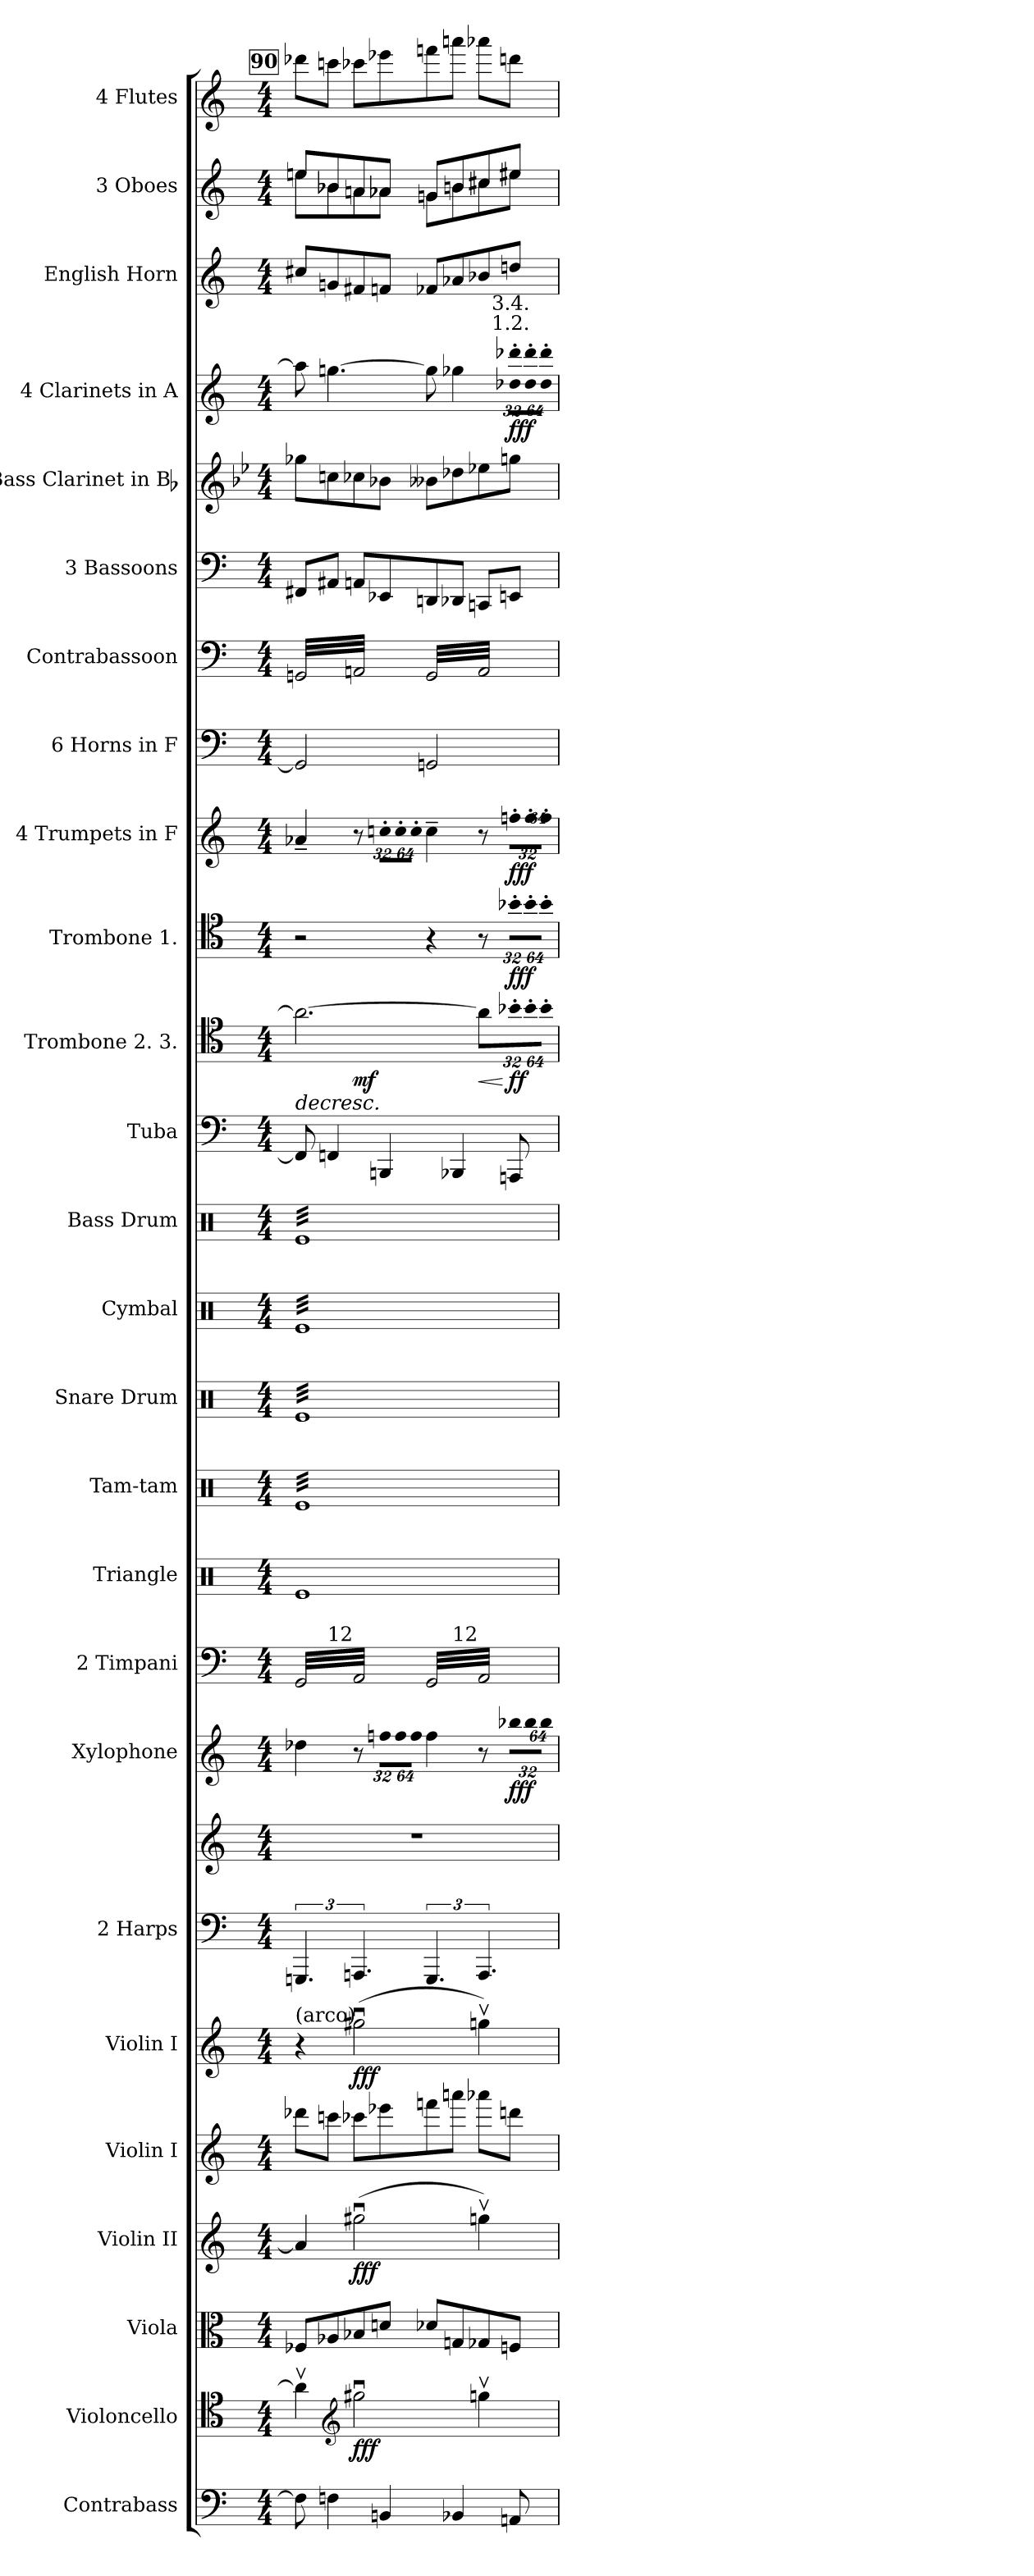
**kern	**kern	**dynam	**kern	**kern	**dynam	**kern	**kern	**dynam	**kern	**kern	**kern	**dynam	**kern	**kern	**kern	**kern	**kern	**kern	**kern	**kern	**dynam	**kern	**dynam	**kern	**dynam	**kern	**kern	**kern	**kern	**kern	**dynam	**kern	**kern	**kern
*part26	*part25	*part25	*part24	*part23	*part23	*part22	*part21	*part21	*part20	*part20	*part19	*part19	*part18	*part17	*part16	*part15	*part14	*part13	*part12	*part11	*part11	*part10	*part10	*part9	*part9	*part8	*part7	*part6	*part5	*part4	*part4	*part3	*part2	*part1
*staff27	*staff26	*staff26	*staff25	*staff24	*staff24	*staff23	*staff22	*staff22	*staff21	*staff20	*staff19	*staff19	*staff18	*staff17	*staff16	*staff15	*staff14	*staff13	*staff12	*staff11	*staff11	*staff10	*staff10	*staff9	*staff9	*staff8	*staff7	*staff6	*staff5	*staff4	*staff4	*staff3	*staff2	*staff1
*I"Contrabass	*I"Violoncello	*	*I"Viola	*I"Violin II	*	*I"Violin I	*I"Violin I	*	*I"2 Harps	*	*I"Xylophone	*	*I"2 Timpani	*I"Triangle	*I"Tam-tam	*I"Snare Drum	*I"Cymbal	*I"Bass Drum	*I"Tuba	*I"Trombone 2. 3.	*	*I"Trombone 1.	*	*I"4 Trumpets in F	*	*I"6 Horns in F	*I"Contrabassoon	*I"3 Bassoons	*I"Bass Clarinet in Bb	*I"4 Clarinets in A	*	*I"English Horn	*I"3 Oboes	*I"4 Flutes
*I'Cb.	*I'Vc.	*	*I'Vla.	*I'Vln. II	*	*I'Vln. I	*I'Vln. I	*	*I'Hp.	*	*I'Xyl.	*	*I'Timp.	*I'Tri.	*I'T.-t.	*I'S. D.	*I'Cym.	*I'B. D.	*I'Tba.	*I'Tbn.	*	*I'Tbn.	*	*	*	*I'Hn. 1. 2.	*I'Cbsn.	*I'Bsn.	*I'B. Cl.	*I'Cl.	*	*I'Eng. Hn.	*I'Ob.	*I'Fl.
*clefF4	*clefC4	*	*clefC3	*clefG2	*	*clefG2	*clefG2	*	*clefF4	*clefG2	*clefG2	*	*clefF4	*clefX	*clefX	*clefX	*clefX	*clefX	*clefF4	*clefC4	*	*clefC4	*	*clefG2	*	*clefF4	*clefF4	*clefF4	*clefG2	*clefG2	*	*clefG2	*clefG2	*clefG2
*ITrd7c12	*	*	*	*	*	*	*	*	*	*	*ITrd-7c-12	*	*	*	*	*	*	*	*	*	*	*	*	*ITrd-3c-5	*	*ITrd-3c-5	*ITrd7c12	*	*ITrd8c14	*ITrd2c3	*	*ITrd4c7	*	*
*k[]	*k[]	*	*k[]	*k[]	*	*k[]	*k[]	*	*k[]	*k[]	*k[]	*	*k[]	*k[]	*k[]	*k[]	*k[]	*k[]	*k[]	*k[]	*	*k[]	*	*k[b-]	*	*k[b-]	*k[]	*k[]	*k[b-e-]	*k[f#c#g#]	*	*k[b-]	*k[]	*k[]
*M4/4	*M4/4	*	*M4/4	*M4/4	*	*M4/4	*M4/4	*	*M4/4	*M4/4	*M4/4	*	*M4/4	*M4/4	*M4/4	*M4/4	*M4/4	*M4/4	*M4/4	*M4/4	*	*M4/4	*	*M4/4	*	*M4/4	*M4/4	*M4/4	*M4/4	*M4/4	*	*M4/4	*M4/4	*M4/4
!!LO:REH:place=s1:B:color=#000000:enc=box:fs=9.9988:t=90
=90	=90	=90	=90	=90	=90	=90	=90	=90	=90	=90	=90	=90	=90	=90	=90	=90	=90	=90	=90	=90	=90	=90	=90	=90	=90	=90	=90	=90	=90	=90	=90	=90	=90	=90
!	!	!	!	!	!	!	!LO:TX:a:t=(arco)	!	!	!	!	!	!	!	!	!	!	!	!	!	!	!	!	!	!	!	!	!	!	!	!	!	!	!
!	!	!	!	!	!	!	!	!	!	!	!	!	!	!	!	!	!	!	!	!	!LO:HP:b	!	!	!	!	!	!	!	!	!	!	!	!	!
*	*	*	*	*	*	*	*	*	*	*	*	*	*^	*	*	*	*	*	*	*^	*	*	*	*	*	*	*	*	*	*^	*	*	*^	*
*	*	*	*	*	*	*	*	*	*	*	*	*	*	*^	*	*	*	*	*	*	*	*	*	*	*	*	*	*	*	*	*	*	*	*	*	*	*	*
*	*	*	*	*	*	*	*	*	*	*	*	*	*tremolo	*	*	*	*	*	*	*	*	*	*	*	*	*	*	*	*	*	*	*	*	*	*	*	*	*	*
*	*	*	*	*	*	*	*	*	*	*	*	*	*	*	*	*	*tremolo	*	*	*	*	*	*	*	*	*	*	*	*	*	*	*	*	*	*	*	*	*	*
*	*	*	*	*	*	*	*	*	*	*	*	*	*	*	*	*	*	*tremolo	*	*	*	*	*	*	*	*	*	*	*	*	*	*	*	*	*	*	*	*	*
*	*	*	*	*	*	*	*	*	*	*	*	*	*	*	*	*	*	*	*tremolo	*	*	*	*	*	*	*	*	*	*	*	*	*	*	*	*	*	*	*	*
*	*	*	*	*	*	*	*	*	*	*	*	*	*	*	*	*	*	*	*	*tremolo	*	*	*	*	*	*	*	*	*	*	*	*	*	*	*	*	*	*	*
*	*	*	*	*	*	*	*	*	*	*	*	*	*	*	*	*	*	*	*	*	*	*	*	*	*	*	*	*	*	*tremolo	*	*	*	*	*	*	*	*	*
8FF#i\]	4avi\]	.	8F-Xi/L	4ai/]	.	8ddd-Xi\	4r	.	6.GGGni/	1r	4ddd-Xi\	.	32GGi/LLL	8ryy	2ryy	1Rei	32ReiLLL	32ReiLLL	32ReiLLL	32ReiLLL	8FF#i/]	2.ai\_>	4ryy	>	2r	.	4dd-X~i/	.	2C#i/]	32GGGni/LLL	8FF#Xi/	8g-Xi\L	8ffi\]	2ryy	.	8f#Xi/L	8eeni/L	8eei\L	8ddd-Xi\
.	.	.	.	.	.	.	.	.	.	.	.	.	32AAi/	.	.	.	32Rei	32Rei	32Rei	32Rei	.	.	.	.	.	.	.	.	.	32AAAni/	.	.	.	.	.	.	.	.	.
.	.	.	.	.	.	.	.	.	.	.	.	.	32GGi/	.	.	.	32Rei	32Rei	32Rei	32Rei	.	.	.	.	.	.	.	.	.	32GGGni/	.	.	.	.	.	.	.	.	.
.	.	.	.	.	.	.	.	.	.	.	.	.	32AAi/	.	.	.	32Rei	32Rei	32Rei	32Rei	.	.	.	.	.	.	.	.	.	32AAAni/	.	.	.	.	.	.	.	.	.
!	!	!	!	!	!	!	!	!	!	!	!	!	!	!LO:TX:a:t=12	!	!	!	!	!	!	!	!	!	!	!	!	!	!	!	!	!	!	!	!	!	!	!	!	!
4FFni\	.	.	8A-Xi/	.	.	8cccni\J	.	.	.	.	.	.	32GGi/	2..ryy	.	.	32Rei	32Rei	32Rei	32Rei	4FFni/	.	.	.	.	.	.	.	.	32GGGni/	8AA#Xi/J	8cni\	[>4.eeni\	.	.	8cni/	8b-Xi/	8b-i\	8cccni\J
.	.	.	.	.	.	.	.	.	.	.	.	.	32AAi/	.	.	.	32Rei	32Rei	32Rei	32Rei	.	.	.	.	.	.	.	.	.	32AAAni/	.	.	.	.	.	.	.	.	.
.	.	.	.	.	.	.	.	.	.	.	.	.	32GGi/	.	.	.	32Rei	32Rei	32Rei	32Rei	.	.	.	.	.	.	.	.	.	32GGGni/	.	.	.	.	.	.	.	.	.
.	.	.	.	.	.	.	.	.	.	.	.	.	32AAi/	.	.	.	32Rei	32Rei	32Rei	32Rei	.	.	.	.	.	.	.	.	.	32AAAni/	.	.	.	.	.	.	.	.	.
*	*clefG2	*	*	*	*	*	*	*	*	*	*	*	*	*	*	*	*	*	*	*	*	*	*	*	*	*	*	*	*	*	*	*	*	*	*	*	*	*	*
.	2gg#Xui\	fff	8B-Xi/	(2gg#Xui\	fff	8ccc-Xi\L	(2gg#Xui\	fff	6.AAAni/	.	8r	.	32GGi/	.	.	.	32Rei	32Rei	32Rei	32Rei	.	.	2.ryy	mf	.	.	8r	.	.	32GGGni/	8AAni/L	8c-Xi\	.	.	.	8Bni/	8ani/	8ai\	8ccc-Xi\L
.	.	.	.	.	.	.	.	.	.	.	.	.	32AAi/	.	.	.	32Rei	32Rei	32Rei	32Rei	.	.	.	.	.	.	.	.	.	32AAAni/	.	.	.	.	.	.	.	.	.
.	.	.	.	.	.	.	.	.	.	.	.	.	32GGi/	.	.	.	32Rei	32Rei	32Rei	32Rei	.	.	.	.	.	.	.	.	.	32GGGni/	.	.	.	.	.	.	.	.	.
.	.	.	.	.	.	.	.	.	.	.	.	.	32AAi/	.	.	.	32Rei	32Rei	32Rei	32Rei	.	.	.	.	.	.	.	.	.	32AAAni/	.	.	.	.	.	.	.	.	.
*	*	*	*	*	*	*	*	*	*	*	*Xbrackettup	*	*	*	*	*	*	*	*	*	*	*	*	*	*	*	*	*	*	*	*	*	*	*	*	*	*	*	*
!	!	!	!	!	!	!	!	!	!	!	!LO:N:vis=16	!	!	!	!	!	!	!	!	!	!	!	!	!	!	!	!	!	!	!	!	!	!	!	!	!	!	!	!
*	*	*	*	*	*	*	*	*	*	*	*	*	*	*	*	*	*	*	*	*	*	*	*	*	*	*	*Xbrackettup	*	*	*	*	*	*	*	*	*	*	*	*
!	!	!	!	!	!	!	!	!	!	!	!	!	!	!	!	!	!	!	!	!	!	!	!	!	!	!	!LO:N:vis=16	!	!	!	!	!	!	!	!	!	!	!	!
4BBBni/	.	.	8dni/J	.	.	8eee-Xi\	.	.	.	.	512%21fffni\LL	.	32GGi/	.	.	.	32Rei	32Rei	32Rei	32Rei	4BBBni/	.	.	.	.	.	512%21ffn'i\LL	.	.	32GGGni/	8EE-Xi/	8B-Xi\J	.	.	.	8B-Xi/J	8a-Xi/J	8a-i\J	8eee-Xi\
.	.	.	.	.	.	.	.	.	.	.	.	.	32AAi/	.	.	.	32Rei	32Rei	32Rei	32Rei	.	.	.	.	.	.	.	.	.	32AAAni/	.	.	.	.	.	.	.	.	.
!	!	!	!	!	!	!	!	!	!	!	!LO:N:vis=16	!	!	!	!	!	!	!	!	!	!	!	!	!	!	!	!LO:N:vis=16	!	!	!	!	!	!	!	!	!	!	!	!
.	.	.	.	.	.	.	.	.	.	.	1024%43fffi\	.	.	.	.	.	.	.	.	.	.	.	.	.	.	.	1024%43ff'i\	.	.	.	.	.	.	.	.	.	.	.	.
.	.	.	.	.	.	.	.	.	.	.	.	.	32GGi/	.	.	.	32Rei	32Rei	32Rei	32Rei	.	.	.	.	.	.	.	.	.	32GGGni/	.	.	.	.	.	.	.	.	.
!	!	!	!	!	!	!	!	!	!	!	!LO:N:vis=16	!	!	!	!	!	!	!	!	!	!	!	!	!	!	!	!LO:N:vis=16	!	!	!	!	!	!	!	!	!	!	!	!
.	.	.	.	.	.	.	.	.	.	.	1024%43fffi\JJ	.	.	.	.	.	.	.	.	.	.	.	.	.	.	.	1024%43ff'i\JJ	.	.	.	.	.	.	.	.	.	.	.	.
.	.	.	.	.	.	.	.	.	.	.	.	.	32AAi/JJJ	.	.	.	32Rei	32Rei	32Rei	32Rei	.	.	.	.	.	.	.	.	.	32AAAni/JJJ	.	.	.	.	.	.	.	.	.
.	.	.	8d-Xi/L	.	.	8fffni\	.	.	6.GGGi/	.	4fffi\	.	32GGi/LLL	.	8ryy	.	32Rei	32Rei	32Rei	32Rei	.	.	.	.	4r	.	4ff~i\	.	2Cni/	32GGGi/LLL	8DDni/	8B--Xi\L	8eei\]	4ryy	.	8B--Xi/L	8gni/L	8gi\L	8fffni\
.	.	.	.	.	.	.	.	.	.	.	.	.	32AAi/	.	.	.	32Rei	32Rei	32Rei	32Rei	.	.	.	.	.	.	.	.	.	32AAAi/	.	.	.	.	.	.	.	.	.
.	.	.	.	.	.	.	.	.	.	.	.	.	32GGi/	.	.	.	32Rei	32Rei	32Rei	32Rei	.	.	.	.	.	.	.	.	.	32GGGi/	.	.	.	.	.	.	.	.	.
.	.	.	.	.	.	.	.	.	.	.	.	.	32AAi/	.	.	.	32Rei	32Rei	32Rei	32Rei	.	.	.	.	.	.	.	.	.	32AAAi/	.	.	.	.	.	.	.	.	.
!	!	!	!	!	!	!	!	!	!	!	!	!	!	!	!LO:TX:a:t=12	!	!	!	!	!	!	!	!	!	!	!	!	!	!	!	!	!	!	!	!	!	!	!	!
4BBB-Xi/	.	.	8Gni/	.	.	8aaani\J	.	.	.	.	.	.	32GGi/	.	4.ryy	.	32Rei	32Rei	32Rei	32Rei	4BBB-Xi/	.	.	.	.	.	.	.	.	32GGGi/	8DD-Xi/J	8d-Xi\	4ee-Xi\	.	.	8d-Xi/	8bni/	8bi\	8aaani\J
.	.	.	.	.	.	.	.	.	.	.	.	.	32AAi/	.	.	.	32Rei	32Rei	32Rei	32Rei	.	.	.	.	.	.	.	.	.	32AAAi/	.	.	.	.	.	.	.	.	.
.	.	.	.	.	.	.	.	.	.	.	.	.	32GGi/	.	.	.	32Rei	32Rei	32Rei	32Rei	.	.	.	.	.	.	.	.	.	32GGGi/	.	.	.	.	.	.	.	.	.
.	.	.	.	.	.	.	.	.	.	.	.	.	32AAi/	.	.	.	32Rei	32Rei	32Rei	32Rei	.	.	.	.	.	.	.	.	.	32AAAi/	.	.	.	.	.	.	.	.	.
!	!	!	!	!	!	!	!	!	!	!	!	!	!	!	!	!	!	!	!	!	!	!	!	!LO:HP:n=1:b	!	!	!	!	!	!	!	!	!	!	!	!	!	!	!
.	4ggnvi\	.	8G-Xi/	4ggnvi\)	.	8aaa-Xi\L	4ggnvi\)	.	6.AAAi/	.	8r	.	32GGi/	.	.	.	32Rei	32Rei	32Rei	32Rei	.	8ai\L]	.	] <	8r	.	8r	.	.	32GGGi/	8CCni/L	8e-Xi\	.	32ryy	.	8e-Xi/	8cc#Xi/	8cc#i\	8aaa-Xi\L
.	.	.	.	.	.	.	.	.	.	.	.	.	32AAi/	.	.	.	32Rei	32Rei	32Rei	32Rei	.	.	.	.	.	.	.	.	.	32AAAi/	.	.	.	256..ryy	.	.	.	.	.
!	!	!	!	!	!	!	!	!	!	!	!	!	!	!	!	!	!	!	!	!	!	!	!	!	!	!	!	!	!	!	!	!	!	!LO:TX:a:t=1.2.	!	!	!	!	!
!	!	!	!	!	!	!	!	!	!	!	!	!	!	!	!	!	!	!	!	!	!	!	!	!	!	!	!	!	!	!	!	!	!	!LO:TX:t=3.4.	!	!	!	!	!
.	.	.	.	.	.	.	.	.	.	.	.	.	.	.	.	.	.	.	.	.	.	.	.	.	.	.	.	.	.	.	.	.	.	8ryy	.	.	.	.	.
.	.	.	.	.	.	.	.	.	.	.	.	.	32GGi/	.	.	.	32Rei	32Rei	32Rei	32Rei	.	.	.	.	.	.	.	.	.	32GGGi/	.	.	.	.	.	.	.	.	.
.	.	.	.	.	.	.	.	.	.	.	.	.	32AAi/	.	.	.	32Rei	32Rei	32Rei	32Rei	.	.	.	.	.	.	.	.	.	32AAAi/	.	.	.	.	.	.	.	.	.
!	!	!	!	!	!	!	!	!	!	!	!LO:N:vis=16	!	!	!	!	!	!	!	!	!	!	!	!	!	!	!	!	!	!	!	!	!	!	!	!	!	!	!	!
*	*	*	*	*	*	*	*	*	*	*	*	*	*	*	*	*	*	*	*	*	*	*Xbrackettup	*	*	*	*	*	*	*	*	*	*	*	*	*	*	*	*	*
!	!	!	!	!	!	!	!	!	!	!	!	!	!	!	!	!	!	!	!	!	!	!LO:N:vis=16	!	!	!	!	!	!	!	!	!	!	!	!	!	!	!	!	!
*	*	*	*	*	*	*	*	*	*	*	*	*	*	*	*	*	*	*	*	*	*	*	*	*	*Xbrackettup	*	*	*	*	*	*	*	*	*	*	*	*	*	*
!	!	!	!	!	!	!	!	!	!	!	!	!	!	!	!	!	!	!	!	!	!	!	!	!	!LO:N:vis=16	!	!LO:N:vis=16	!	!	!	!	!	!	!	!	!	!	!	!
*	*	*	*	*	*	*	*	*	*	*	*	*	*	*	*	*	*	*	*	*	*	*	*	*	*	*	*	*	*	*	*	*	*Xbrackettup	*	*	*	*	*	*
!	!	!	!	!	!	!	!	!	!	!	!	!	!	!	!	!	!	!	!	!	!	!	!	!	!	!	!	!	!	!	!	!	!LO:N:vis=16	!	!	!	!	!	!
8AAAni/	.	.	8Fni/J	.	.	8dddni\J	.	.	.	.	512%21bbb-Xi\LL	fff	32GGi/	.	.	.	32Rei	32Rei	32Rei	32Rei	8AAAni/	512%21b-X'i\L	.	[ ff	512%21b-X'i\LL	fff	512%21bb-X'i\LL	fff	.	32GGGi/	8EEni/J	8gni\J	512%21b-Xi\' 512%21bb-Xi'LL	.	fff	8gni/J	8ee#Xi/J	8ee#i\J	8dddni\J
.	.	.	.	.	.	.	.	.	.	.	.	.	32AAi/	.	.	.	32Rei	32Rei	32Rei	32Rei	.	.	.	.	.	.	.	.	.	32AAAi/	.	.	.	.	.	.	.	.	.
.	.	.	.	.	.	.	.	.	.	.	.	.	.	.	.	.	.	.	.	.	.	.	.	.	.	.	.	.	.	.	.	.	.	16ryy	.	.	.	.	.
!	!	!	!	!	!	!	!	!	!	!	!LO:N:vis=16	!	!	!	!	!	!	!	!	!	!	!LO:N:vis=16	!	!	!LO:N:vis=16	!	!LO:N:vis=16	!	!	!	!	!	!LO:N:vis=16	!	!	!	!	!	!
.	.	.	.	.	.	.	.	.	.	.	1024%43bbb-i\	.	.	.	.	.	.	.	.	.	.	1024%43b-'i\	.	.	1024%43b-'i\	.	1024%43bb-'i\	.	.	.	.	.	1024%43b-i\' 1024%43bb-i'	.	.	.	.	.	.
.	.	.	.	.	.	.	.	.	.	.	.	.	32GGi/	.	.	.	32Rei	32Rei	32Rei	32Rei	.	.	.	.	.	.	.	.	.	32GGGi/	.	.	.	.	.	.	.	.	.
!	!	!	!	!	!	!	!	!	!	!	!LO:N:vis=16	!	!	!	!	!	!	!	!	!	!	!LO:N:vis=16	!	!	!LO:N:vis=16	!	!LO:N:vis=16	!	!	!	!	!	!LO:N:vis=16	!	!	!	!	!	!
.	.	.	.	.	.	.	.	.	.	.	1024%43bbb-i\JJ	.	.	.	.	.	.	.	.	.	.	1024%43b-'i\JJ	.	.	1024%43b-'i\JJ	.	1024%43bb-'i\JJ	.	.	.	.	.	1024%43b-i\' 1024%43bb-i'JJ	.	.	.	.	.	.
.	.	.	.	.	.	.	.	.	.	.	.	.	32AAi/JJJ	.	.	.	32ReiJJJ	32ReiJJJ	32ReiJJJ	32ReiJJJ	.	.	.	.	.	.	.	.	.	32AAAi/JJJ	.	.	.	.	.	.	.	.	.
*	*	*	*	*	*	*	*	*	*	*	*	*	*	*	*	*	*	*	*	*	*	*	*	*	*	*	*	*	*	*Xtremolo	*	*	*	*	*	*	*	*	*
*	*	*	*	*	*	*	*	*	*	*	*	*	*	*	*	*	*	*	*	*Xtremolo	*	*	*	*	*	*	*	*	*	*	*	*	*	*	*	*	*	*	*
*	*	*	*	*	*	*	*	*	*	*	*	*	*	*	*	*	*	*	*Xtremolo	*	*	*	*	*	*	*	*	*	*	*	*	*	*	*	*	*	*	*	*
*	*	*	*	*	*	*	*	*	*	*	*	*	*	*	*	*	*	*Xtremolo	*	*	*	*	*	*	*	*	*	*	*	*	*	*	*	*	*	*	*	*	*
*	*	*	*	*	*	*	*	*	*	*	*	*	*	*	*	*	*Xtremolo	*	*	*	*	*	*	*	*	*	*	*	*	*	*	*	*	*	*	*	*	*	*
*	*	*	*	*	*	*	*	*	*	*	*	*	*Xtremolo	*	*	*	*	*	*	*	*	*	*	*	*	*	*	*	*	*	*	*	*	*	*	*	*	*	*
.	.	.	.	.	.	.	.	.	.	.	.	.	.	.	.	.	.	.	.	.	.	.	.	.	.	.	.	.	.	.	.	.	.	64ryy	.	.	.	.	.
.	.	.	.	.	.	.	.	.	.	.	.	.	.	.	.	.	.	.	.	.	.	.	.	.	.	.	.	.	.	.	.	.	.	128ryy	.	.	.	.	.
.	.	.	.	.	.	.	.	.	.	.	.	.	.	.	.	.	.	.	.	.	.	.	.	.	.	.	.	.	.	.	.	.	.	1024ryy	.	.	.	.	.
.	.	.	.	.	.	.	.	.	.	.	.	.	.	.	.	.	.	.	.	.	.	.	.	.	.	.	.	.	.	.	.	.	.	.	.	.	.	.	.
.	.	.	.	.	.	.	.	.	.	.	.	.	.	.	.	.	.	.	.	.	.	.	.	.	.	.	.	.	.	.	.	.	.	.	.	.	.	.	.
.	.	.	.	.	.	.	.	.	.	.	.	.	.	.	.	.	.	.	.	.	.	.	.	.	.	.	.	.	.	.	.	.	.	.	.	.	.	.	.
.	.	.	.	.	.	.	.	.	.	.	.	.	.	.	.	.	.	.	.	.	.	.	.	.	.	.	.	.	.	.	.	.	.	.	.	.	.	.	.
.	.	.	.	.	.	.	.	.	.	.	.	.	.	.	.	.	.	.	.	.	.	.	.	.	.	.	.	.	.	.	.	.	.	.	.	.	.	.	.
.	.	.	.	.	.	.	.	.	.	.	.	.	.	.	.	.	.	.	.	.	.	.	.	.	.	.	.	.	.	.	.	.	.	.	.	.	.	.	.
.	.	.	.	.	.	.	.	.	.	.	.	.	.	.	.	.	.	.	.	.	.	.	.	.	.	.	.	.	.	.	.	.	.	.	.	.	.	.	.
.	.	.	.	.	.	.	.	.	.	.	.	.	.	.	.	.	.	.	.	.	.	.	.	.	.	.	.	.	.	.	.	.	.	.	.	.	.	.	.
*	*	*	*	*	*	*	*	*	*	*	*	*	*v	*v	*v	*	*	*	*	*	*	*v	*v	*	*	*	*	*	*	*	*	*	*v	*v	*	*	*v	*v	*
=	=	=	=	=	=	=	=	=	=	=	=	=	=	=	=	=	=	=	=	=	=	=	=	=	=	=	=	=	=	=	=	=	=	=
*-	*-	*-	*-	*-	*-	*-	*-	*-	*-	*-	*-	*-	*-	*-	*-	*-	*-	*-	*-	*-	*-	*-	*-	*-	*-	*-	*-	*-	*-	*-	*-	*-	*-	*-
